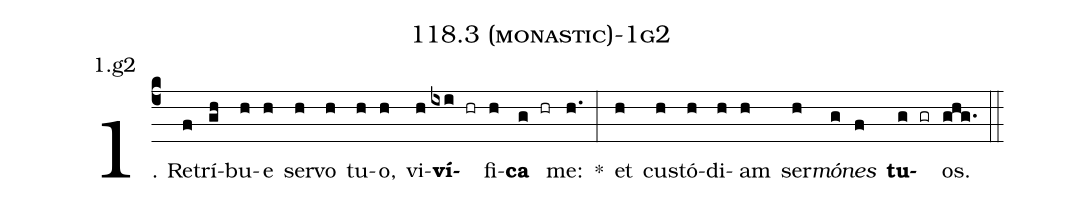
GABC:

name: 118.3 (monastic)-1g2;
annotation: 1.g2;
%%
(c4)1. Re(f)trí(gh)bu(h)e(h) ser(h)vo(h) tu(h)o,(h) vi(h)<b>ví</b>(ixi hr)fi(h)<b>ca</b>(g hr) me:(h.) *(:) et(h) cus(h)tó(h)di(h)am(h) ser(h)<i>mó</i>(g)<i>nes</i>(f) <b>tu</b>(g gr)os.(ghg.) (::)
